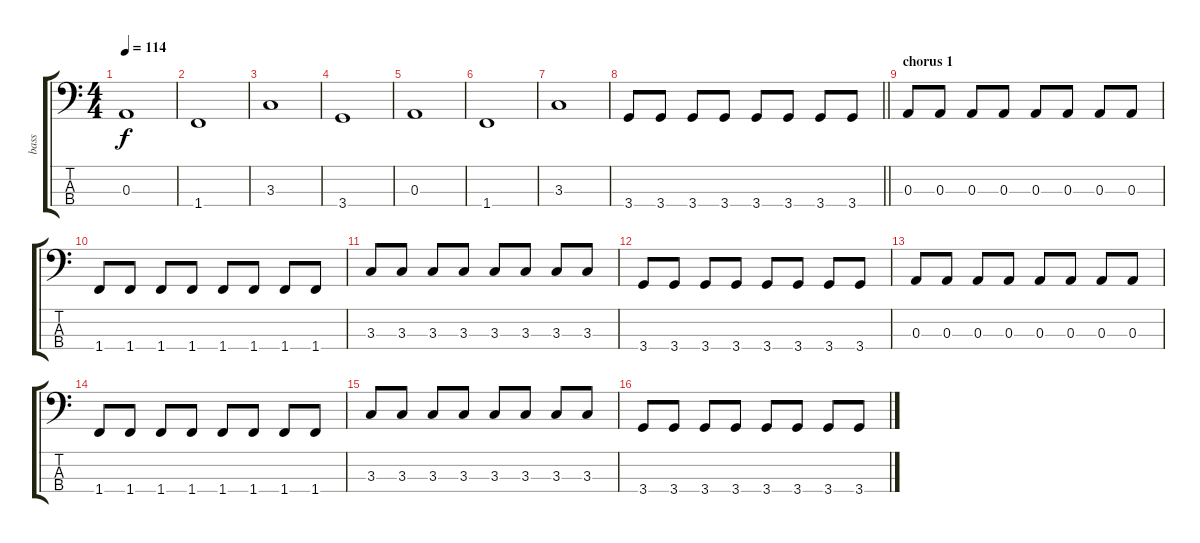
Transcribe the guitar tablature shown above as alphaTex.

\track ("bass" "bass") {instrument electricbassfinger}
\staff {score tabs}
\tuning (G2 D2 A1 E1) {hide}
\ts (4 4)
\tempo 114
\clef f4
\ks c
0.3.1{dy f} |
1.4.1 |
3.3.1 |
3.4.1 |
0.3.1 |
1.4.1 |
3.3.1 |
\barLineRight lightlight
3.4.8 3.4.8 3.4.8 3.4.8 3.4.8 3.4.8 3.4.8 3.4.8 |
\section ("" "chorus 1")
0.3.8 0.3.8 0.3.8 0.3.8 0.3.8 0.3.8 0.3.8 0.3.8 |
1.4.8 1.4.8 1.4.8 1.4.8 1.4.8 1.4.8 1.4.8 1.4.8 |
3.3.8 3.3.8 3.3.8 3.3.8 3.3.8 3.3.8 3.3.8 3.3.8 |
3.4.8 3.4.8 3.4.8 3.4.8 3.4.8 3.4.8 3.4.8 3.4.8 |
0.3.8 0.3.8 0.3.8 0.3.8 0.3.8 0.3.8 0.3.8 0.3.8 |
1.4.8 1.4.8 1.4.8 1.4.8 1.4.8 1.4.8 1.4.8 1.4.8 |
3.3.8 3.3.8 3.3.8 3.3.8 3.3.8 3.3.8 3.3.8 3.3.8 |
3.4.8 3.4.8 3.4.8 3.4.8 3.4.8 3.4.8 3.4.8 3.4.8
